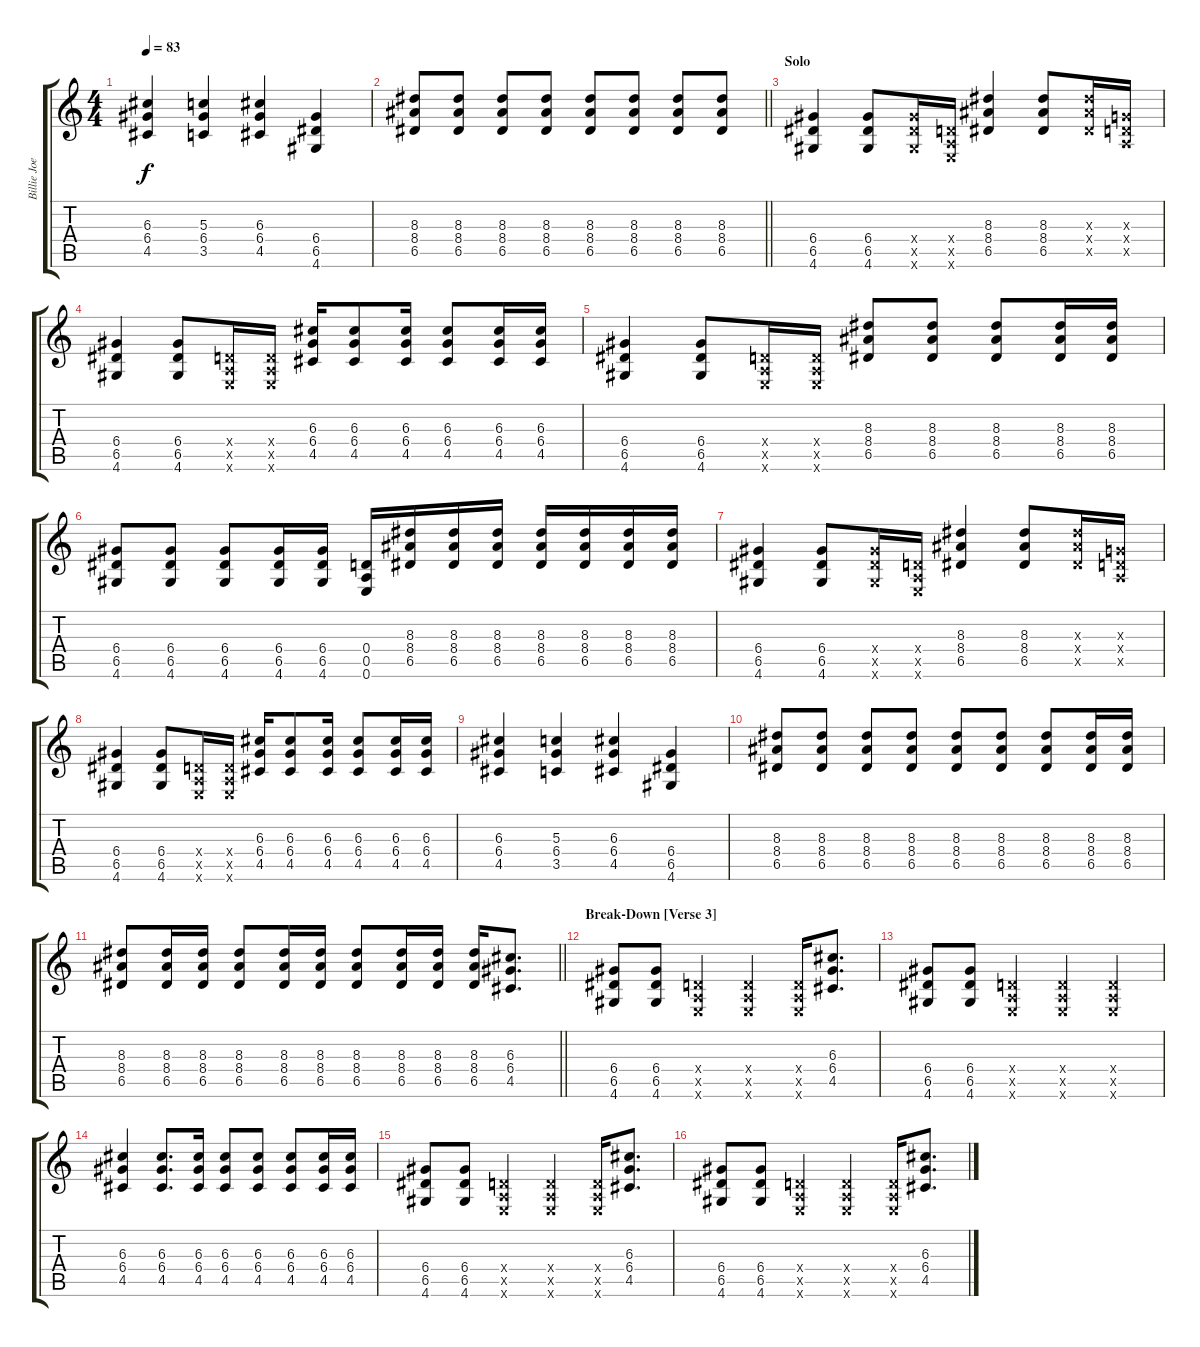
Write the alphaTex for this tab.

\track ("Billie Joe Armstrong [Guitar]" "Billie Joe") {instrument electricguitarclean}
\staff {score tabs}
\tuning (E4 B3 G3 D3 A2 E2) {hide}
\ts (4 4)
\tempo 83
\clef g2
\ks c
(6.3 6.4 4.5).4{dy f} (5.3 6.4 3.5).4 (6.3 6.4 4.5).4 (6.4 6.5 4.6).4 |
\barLineRight lightlight
(8.3 8.4 6.5).8 (8.3 8.4 6.5).8 (8.3 8.4 6.5).8 (8.3 8.4 6.5).8 (8.3 8.4 6.5).8 (8.3 8.4 6.5).8 (8.3 8.4 6.5).8 (8.3 8.4 6.5).8 |
\section ("" "Solo")
(6.4 6.5 4.6).4 (6.4 6.5 4.6).8 (6.4{x} 6.5{x} 4.6{x}).16 (0.4{x} 0.5{x} 0.6{x}).16 (8.3 8.4 6.5).4 (8.3 8.4 6.5).8 (8.3{x} 8.4{x} 6.5{x}).16 (0.3{x} 0.4{x} 0.5{x}).16 |
(6.4 6.5 4.6).4 (6.4 6.5 4.6).8 (0.4{x} 0.5{x} 0.6{x}).16 (0.4{x} 0.5{x} 0.6{x}).16 (6.3 6.4 4.5).16 (6.3 6.4 4.5).8 (6.3 6.4 4.5).16 (6.3 6.4 4.5).8 (6.3 6.4 4.5).16 (6.3 6.4 4.5).16 |
(6.4 6.5 4.6).4 (6.4 6.5 4.6).8 (0.4{x} 0.5{x} 0.6{x}).16 (0.4{x} 0.5{x} 0.6{x}).16 (8.3 8.4 6.5).8 (8.3 8.4 6.5).8 (8.3 8.4 6.5).8 (8.3 8.4 6.5).16 (8.3 8.4 6.5).16 |
(6.4 6.5 4.6).8 (6.4 6.5 4.6).8 (6.4 6.5 4.6).8 (6.4 6.5 4.6).16 (6.4 6.5 4.6).16 (0.4 0.5 0.6).16 (8.3 8.4 6.5).16 (8.3 8.4 6.5).16 (8.3 8.4 6.5).16 (8.3 8.4 6.5).16 (8.3 8.4 6.5).16 (8.3 8.4 6.5).16 (8.3 8.4 6.5).16 |
(6.4 6.5 4.6).4 (6.4 6.5 4.6).8 (6.4{x} 6.5{x} 4.6{x}).16 (0.4{x} 0.5{x} 0.6{x}).16 (8.3 8.4 6.5).4 (8.3 8.4 6.5).8 (8.3{x} 8.4{x} 6.5{x}).16 (0.3{x} 0.4{x} 0.5{x}).16 |
(6.4 6.5 4.6).4 (6.4 6.5 4.6).8 (0.4{x} 0.5{x} 0.6{x}).16 (0.4{x} 0.5{x} 0.6{x}).16 (6.3 6.4 4.5).16 (6.3 6.4 4.5).8 (6.3 6.4 4.5).16 (6.3 6.4 4.5).8 (6.3 6.4 4.5).16 (6.3 6.4 4.5).16 |
(6.3 6.4 4.5).4 (5.3 6.4 3.5).4 (6.3 6.4 4.5).4 (6.4 6.5 4.6).4 |
(8.3 8.4 6.5).8 (8.3 8.4 6.5).8 (8.3 8.4 6.5).8 (8.3 8.4 6.5).8 (8.3 8.4 6.5).8 (8.3 8.4 6.5).8 (8.3 8.4 6.5).8 (8.3 8.4 6.5).16 (8.3 8.4 6.5).16 |
\barLineRight lightlight
(8.3 8.4 6.5).8 (8.3 8.4 6.5).16 (8.3 8.4 6.5).16 (8.3 8.4 6.5).8 (8.3 8.4 6.5).16 (8.3 8.4 6.5).16 (8.3 8.4 6.5).8 (8.3 8.4 6.5).16 (8.3 8.4 6.5).16 (8.3 8.4 6.5).16 (6.3 6.4 4.5).8{d} |
\section ("" "Break-Down [Verse 3]")
(6.4 6.5 4.6).8{balance 8 instrument electricguitarclean} (6.4 6.5 4.6).8 (0.4{x} 0.5{x} 0.6{x}).4 (0.4{x} 0.5{x} 0.6{x}).4 (0.4{x} 0.5{x} 0.6{x}).16 (6.3 6.4 4.5).8{d} |
(6.4 6.5 4.6).8 (6.4 6.5 4.6).8 (0.4{x} 0.5{x} 0.6{x}).4 (0.4{x} 0.5{x} 0.6{x}).4 (0.4{x} 0.5{x} 0.6{x}).4 |
(6.3 6.4 4.5).4 (6.3 6.4 4.5).8{d} (6.3 6.4 4.5).16 (6.3 6.4 4.5).8 (6.3 6.4 4.5).8 (6.3 6.4 4.5).8 (6.3 6.4 4.5).16 (6.3 6.4 4.5).16 |
(6.4 6.5 4.6).8 (6.4 6.5 4.6).8 (0.4{x} 0.5{x} 0.6{x}).4 (0.4{x} 0.5{x} 0.6{x}).4 (0.4{x} 0.5{x} 0.6{x}).16 (6.3 6.4 4.5).8{d} |
(6.4 6.5 4.6).8 (6.4 6.5 4.6).8 (0.4{x} 0.5{x} 0.6{x}).4 (0.4{x} 0.5{x} 0.6{x}).4 (0.4{x} 0.5{x} 0.6{x}).16 (6.3 6.4 4.5).8{d}
